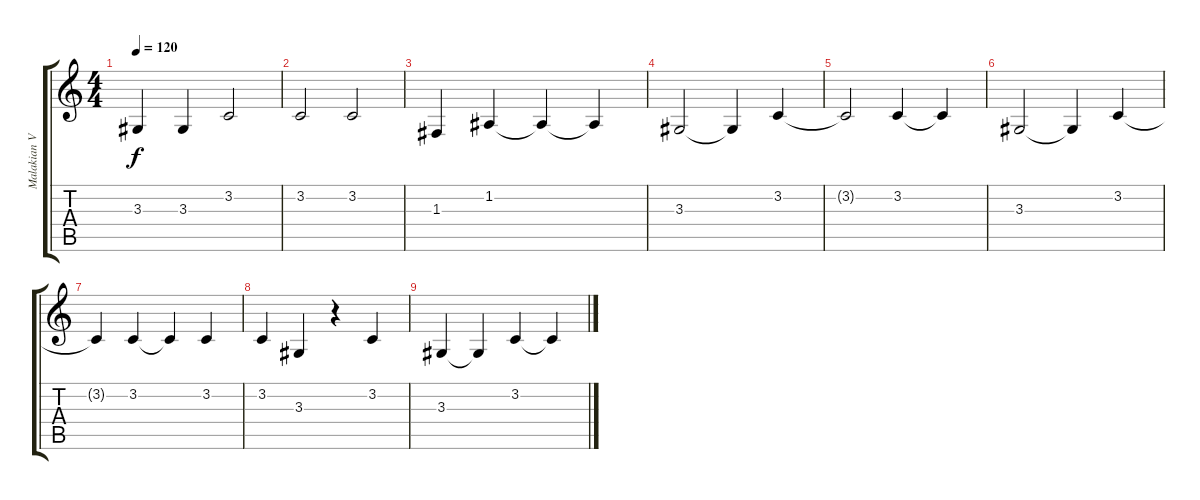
\track ("Malakian Voice" "Malakian V") {instrument lead6voice}
\staff {score tabs}
\tuning (D4 A3 F3 C3 G2 C2) {hide}
\ts (4 4)
\tempo 120
\clef g2
\ks c
3.3.4{dy f} 3.3.4 3.2.2 |
3.2.2 3.2.2 |
1.3.4 1.2.4 1.2{t}.4 1.2{t}.4 |
3.3.2 3.3{t}.4 3.2.4 |
3.2{t}.2 3.2.4 3.2{t}.4 |
3.3.2 3.3{t}.4 3.2.4 |
3.2{t}.4 3.2.4 3.2{t}.4 3.2.4 |
3.2.4 3.3.4 r.4 3.2.4 |
3.3.4 3.3{t}.4 3.2.4 3.2{t}.4
